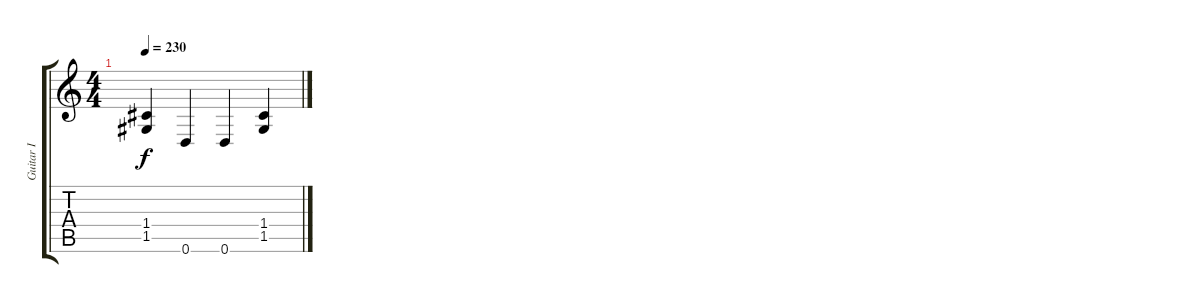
\track ("Guitar I" "Guitar I") {instrument distortionguitar}
\staff {score tabs}
\tuning (D4 A3 F3 C3 G2 D2) {hide}
\ts (4 4)
\tempo 230
\clef g2
\ks c
(1.4 1.5).4{dy f} 0.6.4 0.6.4 (1.4 1.5).4
